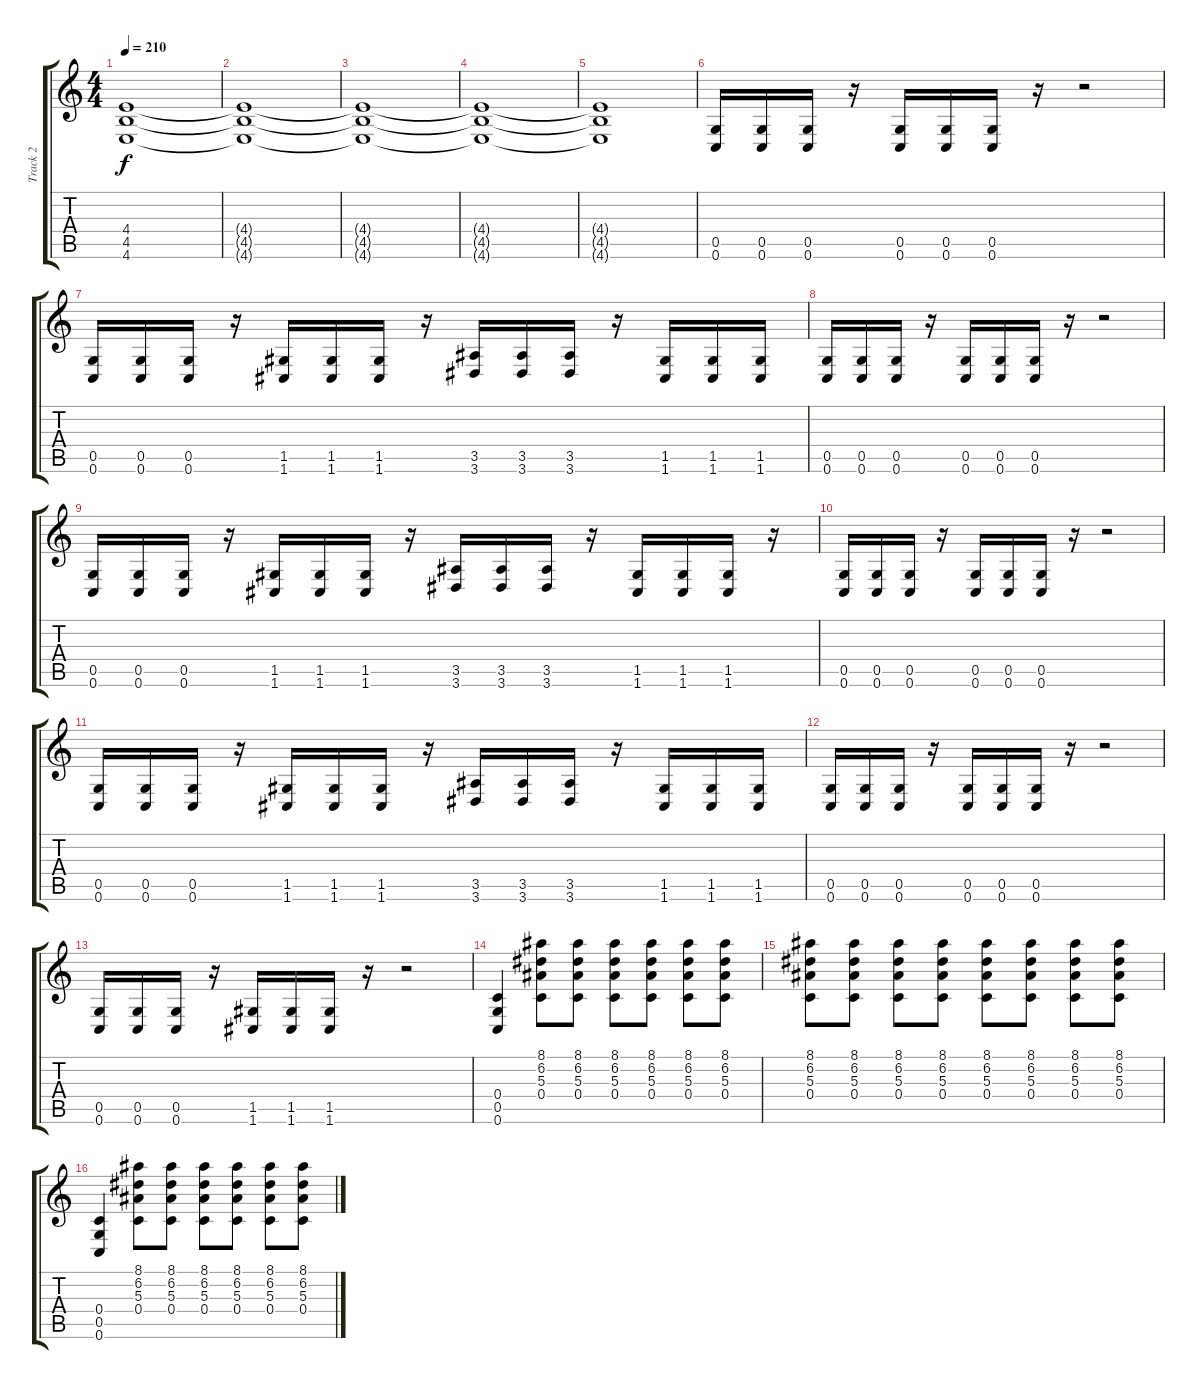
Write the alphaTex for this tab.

\track ("Track 2" "Track 2") {instrument distortionguitar}
\staff {score tabs}
\tuning (D4 A3 F3 C3 G2 C2) {hide}
\ts (4 4)
\tempo 210
\clef g2
\ks c
(4.4{t} 4.5{t} 4.6{t}).1{dy f} |
(4.4{t} 4.5{t} 4.6{t}).1 |
(4.4{t} 4.5{t} 4.6{t}).1 |
(4.4{t} 4.5{t} 4.6{t}).1 |
(4.4{t} 4.5{t} 4.6{t}).1 |
(0.5 0.6).16 (0.5 0.6).16 (0.5 0.6).16 r.16 (0.5 0.6).16 (0.5 0.6).16 (0.5 0.6).16 r.16 r.2 |
(0.5 0.6).16 (0.5 0.6).16 (0.5 0.6).16 r.16 (1.5 1.6).16 (1.5 1.6).16 (1.5 1.6).16 r.16 (3.5 3.6).16 (3.5 3.6).16 (3.5 3.6).16 r.16 (1.5 1.6).16 (1.5 1.6).16 (1.5 1.6).16 |
(0.5 0.6).16 (0.5 0.6).16 (0.5 0.6).16 r.16 (0.5 0.6).16 (0.5 0.6).16 (0.5 0.6).16 r.16 r.2 |
(0.5 0.6).16 (0.5 0.6).16 (0.5 0.6).16 r.16 (1.5 1.6).16 (1.5 1.6).16 (1.5 1.6).16 r.16 (3.5 3.6).16 (3.5 3.6).16 (3.5 3.6).16 r.16 (1.5 1.6).16 (1.5 1.6).16 (1.5 1.6).16 r.16 |
(0.5 0.6).16 (0.5 0.6).16 (0.5 0.6).16 r.16 (0.5 0.6).16 (0.5 0.6).16 (0.5 0.6).16 r.16 r.2 |
(0.5 0.6).16 (0.5 0.6).16 (0.5 0.6).16 r.16 (1.5 1.6).16 (1.5 1.6).16 (1.5 1.6).16 r.16 (3.5 3.6).16 (3.5 3.6).16 (3.5 3.6).16 r.16 (1.5 1.6).16 (1.5 1.6).16 (1.5 1.6).16 |
(0.5 0.6).16 (0.5 0.6).16 (0.5 0.6).16 r.16 (0.5 0.6).16 (0.5 0.6).16 (0.5 0.6).16 r.16 r.2 |
(0.5 0.6).16 (0.5 0.6).16 (0.5 0.6).16 r.16 (1.5 1.6).16 (1.5 1.6).16 (1.5 1.6).16 r.16 r.2 |
(0.4 0.5 0.6).4 (8.1 6.2 5.3 0.4).8 (8.1 6.2 5.3 0.4).8 (8.1 6.2 5.3 0.4).8 (8.1 6.2 5.3 0.4).8 (8.1 6.2 5.3 0.4).8 (8.1 6.2 5.3 0.4).8 |
(8.1 6.2 5.3 0.4).8 (8.1 6.2 5.3 0.4).8 (8.1 6.2 5.3 0.4).8 (8.1 6.2 5.3 0.4).8 (8.1 6.2 5.3 0.4).8 (8.1 6.2 5.3 0.4).8 (8.1 6.2 5.3 0.4).8 (8.1 6.2 5.3 0.4).8 |
(0.4 0.5 0.6).4 (8.1 6.2 5.3 0.4).8 (8.1 6.2 5.3 0.4).8 (8.1 6.2 5.3 0.4).8 (8.1 6.2 5.3 0.4).8 (8.1 6.2 5.3 0.4).8 (8.1 6.2 5.3 0.4).8
